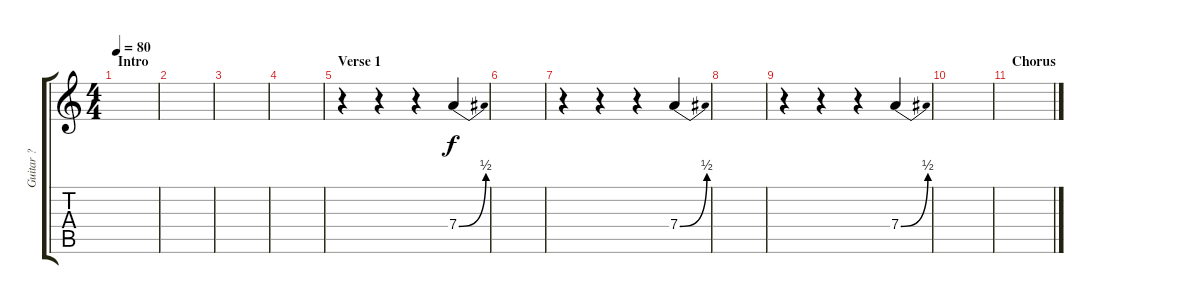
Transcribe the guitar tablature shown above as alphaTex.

\track ("Guitar ?" "Guitar ?") {instrument electricguitarjazz}
\staff {score tabs}
\tuning (E4 B3 G3 D3 A2 E2) {hide}
\ts (4 4)
\section ("" "Intro")
\tempo 80
\clef g2
\ks c
|
|
|
|
\section ("" "Verse 1")
r.4 r.4 r.4 7.4{be (bend 0 0 60 2)}.4 |
|
r.4 r.4 r.4 7.4{be (bend 0 0 60 2)}.4 |
|
r.4 r.4 r.4 7.4{be (bend 0 0 60 2)}.4 |
|
\section ("" "Chorus")
